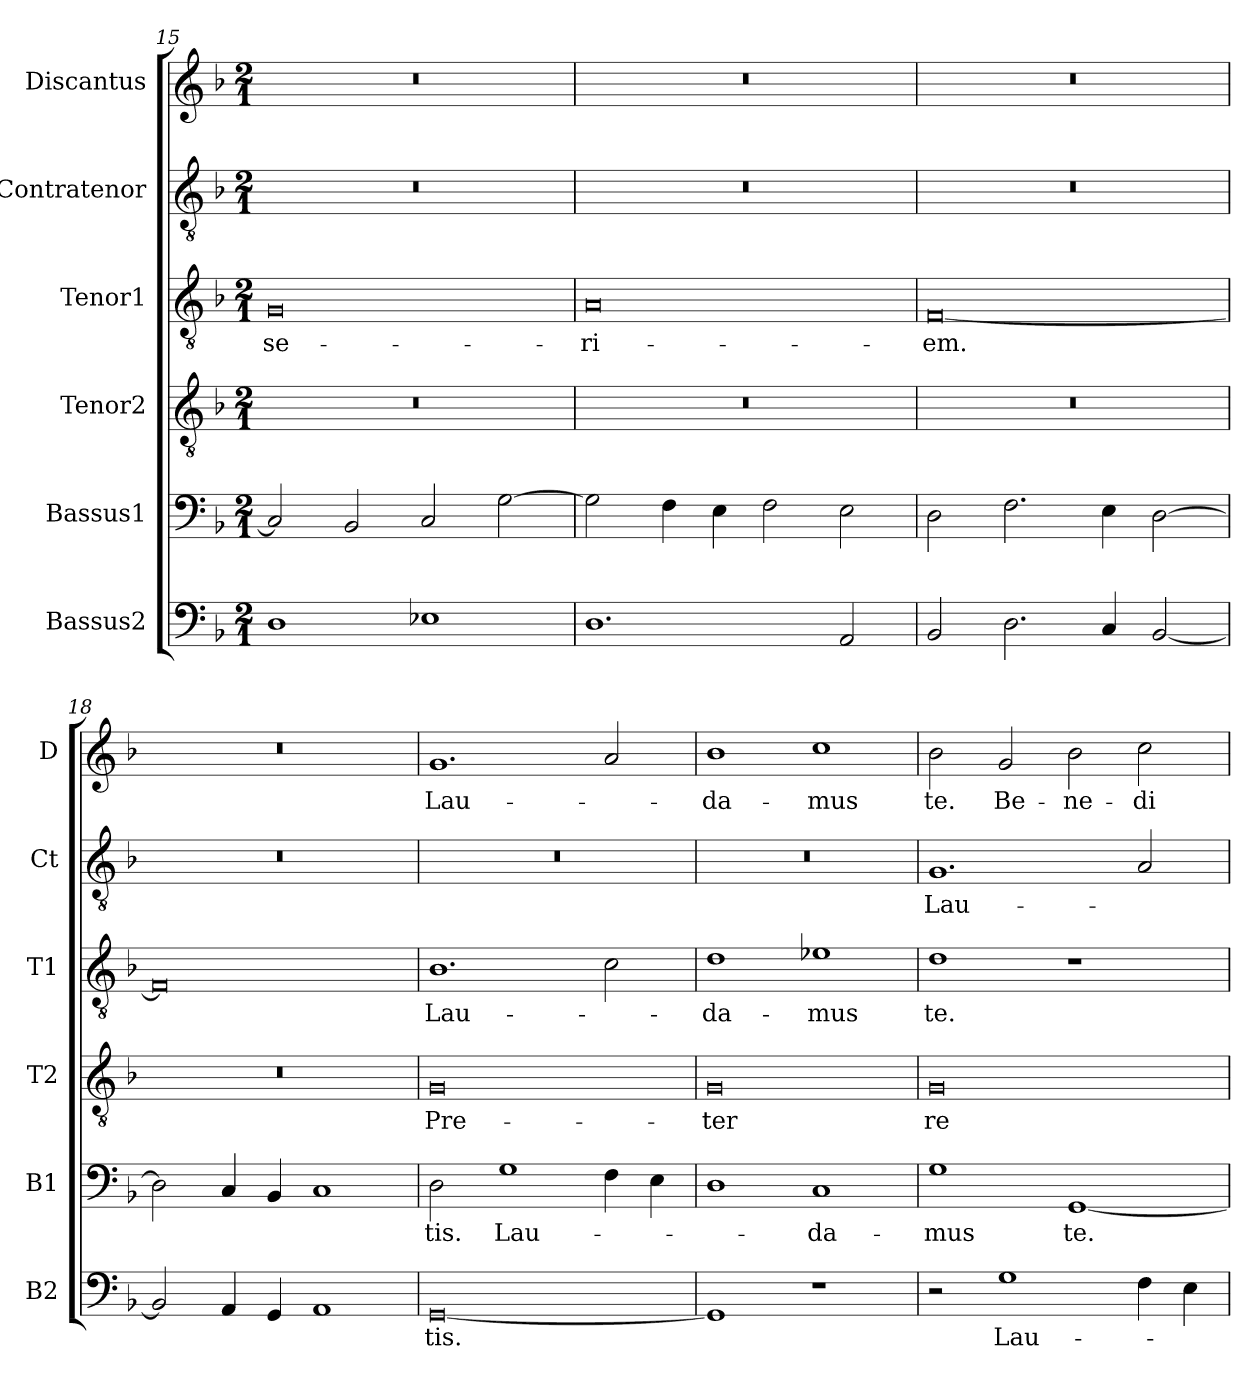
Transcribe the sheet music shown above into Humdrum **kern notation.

**kern	**text	**kern	**text	**kern	**text	**kern	**text	**kern	**text	**kern	**text
*part6	*part6	*part5	*part5	*part4	*part4	*part3	*part3	*part2	*part2	*part1	*part1
*staff6	*staff6	*staff5	*staff5	*staff4	*staff4	*staff3	*staff3	*staff2	*staff2	*staff1	*staff1
*I"Bassus2	*	*I"Bassus1	*	*I"Tenor2	*	*I"Tenor1	*	*I"Contratenor	*	*I"Discantus	*
*I'B2	*	*I'B1	*	*I'T2	*	*I'T1	*	*I'Ct	*	*I'D	*
*clefF4	*	*clefF4	*	*clefGv2	*	*clefGv2	*	*clefGv2	*	*clefG2	*
*k[b-]	*	*k[b-]	*	*k[b-]	*	*k[b-]	*	*k[b-]	*	*k[b-]	*
*M2/1	*	*M2/1	*	*M2/1	*	*M2/1	*	*M2/1	*	*M2/1	*
=15	=15	=15	=15	=15	=15	=15	=15	=15	=15	=15	=15
1D	.	2C/]	.	0r	.	0G	se-	0r	.	0r	.
.	.	2BB-/	.	.	.	.	.	.	.	.	.
1E-X	.	2C/	.	.	.	.	.	.	.	.	.
.	.	[2G\	.	.	.	.	.	.	.	.	.
=16	=16	=16	=16	=16	=16	=16	=16	=16	=16	=16	=16
1.D	.	2G\]	.	0r	.	0A	-ri-	0r	.	0r	.
.	.	4F\	.	.	.	.	.	.	.	.	.
.	.	4E\	.	.	.	.	.	.	.	.	.
.	.	2F\	.	.	.	.	.	.	.	.	.
2AA/	.	2E\	.	.	.	.	.	.	.	.	.
=17	=17	=17	=17	=17	=17	=17	=17	=17	=17	=17	=17
2BB-/	.	2D\	.	0r	.	[0F	-em.	0r	.	0r	.
2.D\	.	2.F\	.	.	.	.	.	.	.	.	.
4C/	.	4E\	.	.	.	.	.	.	.	.	.
[2BB-/	.	[2D\	.	.	.	.	.	.	.	.	.
=18	=18	=18	=18	=18	=18	=18	=18	=18	=18	=18	=18
2BB-/]	.	2D\]	.	0r	.	0F]	.	0r	.	0r	.
4AA/	.	4C/	.	.	.	.	.	.	.	.	.
4GG/	.	4BB-/	.	.	.	.	.	.	.	.	.
1AA	.	1C	.	.	.	.	.	.	.	.	.
=19	=19	=19	=19	=19	=19	=19	=19	=19	=19	=19	=19
[0GG	-tis.	2D\	-tis.	0G	Pre-	1.B-	Lau-	0r	.	1.g	Lau-
.	.	1G	Lau-	.	.	.	.	.	.	.	.
.	.	4F\	.	.	.	2c\	.	.	.	2a/	.
.	.	4E\	.	.	.	.	.	.	.	.	.
=20	=20	=20	=20	=20	=20	=20	=20	=20	=20	=20	=20
1GG]	.	1D	.	0G	-ter	1d	-da-	0r	.	1b-	-da-
1r	.	1C	-da-	.	.	1e-X	-mus	.	.	1cc	-mus
=21	=21	=21	=21	=21	=21	=21	=21	=21	=21	=21	=21
2r	.	1G	-mus	0G	re-	1d	te.	1.G	Lau-	2b-\	te.
1G	Lau-	.	.	.	.	.	.	.	.	2g/	Be-
.	.	[1GG	te.	.	.	1r	.	.	.	2b-\	-ne-
4F\	.	.	.	.	.	.	.	2A/	.	2cc\	-di-
4E\	.	.	.	.	.	.	.	.	.	.	.
=	=	=	=	=	=	=	=	=	=	=	=
*-	*-	*-	*-	*-	*-	*-	*-	*-	*-	*-	*-
